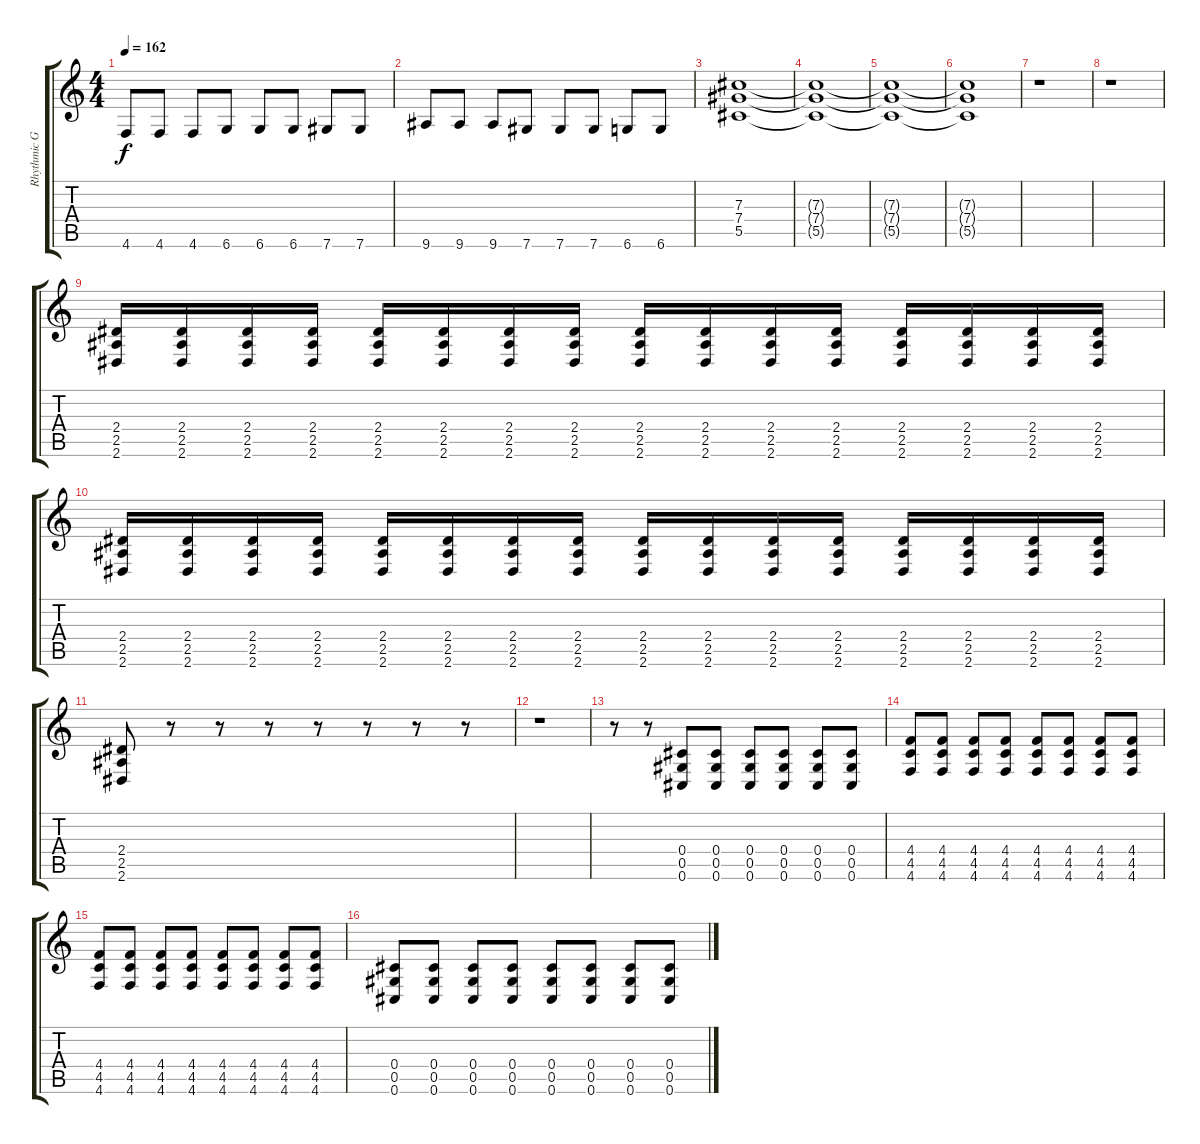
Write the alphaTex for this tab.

\track ("Rhythmic Guitar" "Rhythmic G") {instrument distortionguitar}
\staff {score tabs}
\tuning (Eb4 Bb3 Gb3 Db3 Ab2 Db2) {hide}
\ts (4 4)
\tempo 162
\clef g2
\ks c
4.6.8{dy f} 4.6.8 4.6.8 6.6.8 6.6.8 6.6.8 7.6.8 7.6.8 |
9.6.8 9.6.8 9.6.8 7.6.8 7.6.8 7.6.8 6.6.8 6.6.8 |
(7.3 7.4 5.5).1 |
(7.3{t} 7.4{t} 5.5{t}).1 |
(7.3{t} 7.4{t} 5.5{t}).1 |
(7.3{t} 7.4{t} 5.5{t}).1 |
r.1 |
r.1 |
(2.4 2.5 2.6).16 (2.4 2.5 2.6).16 (2.4 2.5 2.6).16 (2.4 2.5 2.6).16 (2.4 2.5 2.6).16 (2.4 2.5 2.6).16 (2.4 2.5 2.6).16 (2.4 2.5 2.6).16 (2.4 2.5 2.6).16 (2.4 2.5 2.6).16 (2.4 2.5 2.6).16 (2.4 2.5 2.6).16 (2.4 2.5 2.6).16 (2.4 2.5 2.6).16 (2.4 2.5 2.6).16 (2.4 2.5 2.6).16 |
(2.4 2.5 2.6).16 (2.4 2.5 2.6).16 (2.4 2.5 2.6).16 (2.4 2.5 2.6).16 (2.4 2.5 2.6).16 (2.4 2.5 2.6).16 (2.4 2.5 2.6).16 (2.4 2.5 2.6).16 (2.4 2.5 2.6).16 (2.4 2.5 2.6).16 (2.4 2.5 2.6).16 (2.4 2.5 2.6).16 (2.4 2.5 2.6).16 (2.4 2.5 2.6).16 (2.4 2.5 2.6).16 (2.4 2.5 2.6).16 |
(2.4 2.5 2.6).8 r.8 r.8 r.8 r.8 r.8 r.8 r.8 |
r.1 |
r.8 r.8 (0.4 0.5 0.6).8 (0.4 0.5 0.6).8 (0.4 0.5 0.6).8 (0.4 0.5 0.6).8 (0.4 0.5 0.6).8 (0.4 0.5 0.6).8 |
(4.4 4.5 4.6).8 (4.4 4.5 4.6).8 (4.4 4.5 4.6).8 (4.4 4.5 4.6).8 (4.4 4.5 4.6).8 (4.4 4.5 4.6).8 (4.4 4.5 4.6).8 (4.4 4.5 4.6).8 |
(4.4 4.5 4.6).8 (4.4 4.5 4.6).8 (4.4 4.5 4.6).8 (4.4 4.5 4.6).8 (4.4 4.5 4.6).8 (4.4 4.5 4.6).8 (4.4 4.5 4.6).8 (4.4 4.5 4.6).8 |
(0.4 0.5 0.6).8 (0.4 0.5 0.6).8 (0.4 0.5 0.6).8 (0.4 0.5 0.6).8 (0.4 0.5 0.6).8 (0.4 0.5 0.6).8 (0.4 0.5 0.6).8 (0.4 0.5 0.6).8
